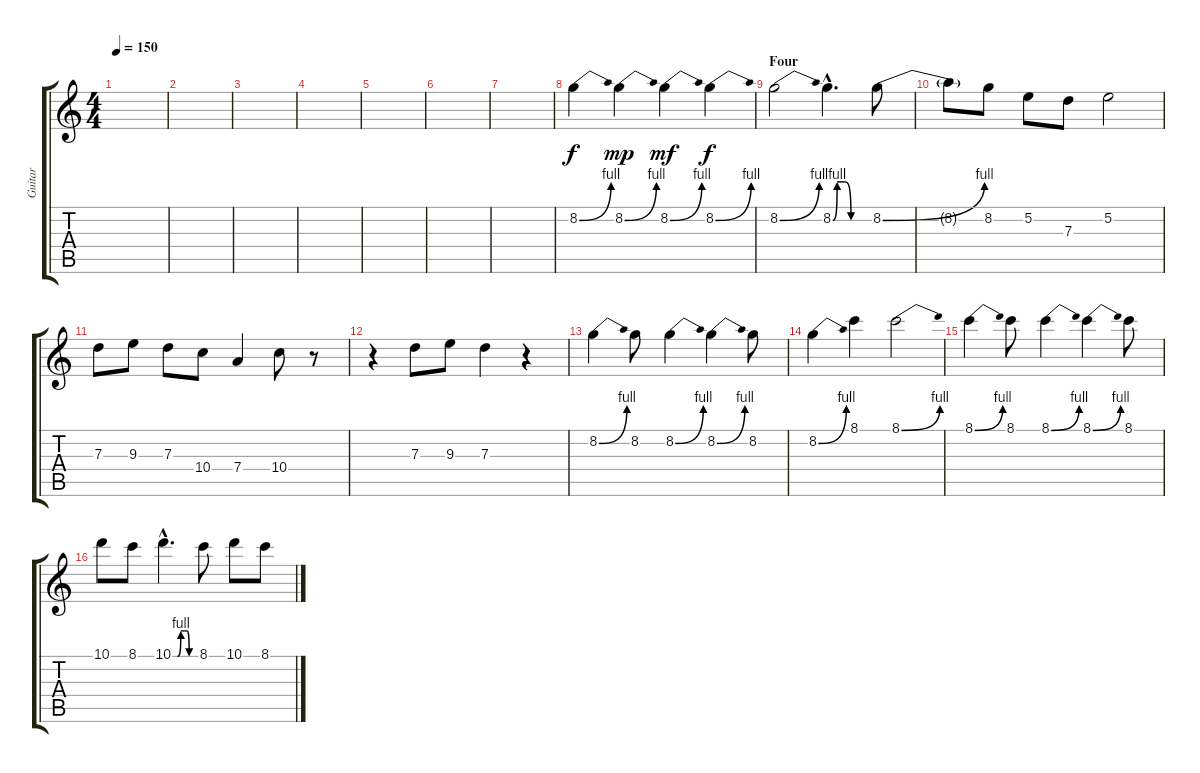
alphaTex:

\track ("Guitar" "Guitar") {instrument electricguitarjazz}
\staff {score tabs}
\tuning (E4 B3 G3 D3 A2 E2) {hide}
\ts (4 4)
\tempo 150
\clef g2
\ks c
|
|
|
|
|
|
|
8.2{be (bend 0 0 60 4)}.4 8.2{be (bend 0 0 60 4)}.4{dy mp} 8.2{be (bend 0 0 60 4)}.4{dy mf} 8.2{be (bend 0 0 60 4)}.4{dy f} |
\section ("" "Four")
8.2{be (bend 0 0 60 4)}.2 8.2{be (custom 0 0 7 4 15 4 20 4 30 0 45 0 60 0) hac}.4{d} 8.2{be (bend 0 0 60 4)}.8 |
8.2{t}.8 8.2.8 5.2.8 7.3.8 5.2.2 |
7.3.8 9.3.8 7.3.8 10.4.8 7.4.4 10.4.8 r.8 |
r.4 7.3.8 9.3.8 7.3.4 r.4 |
8.2{be (bend 0 0 60 4)}.4 8.2.8 8.2{be (bend 0 0 60 4)}.4 8.2{be (bend 0 0 60 4)}.4 8.2.8 |
8.2{be (bend 0 0 60 4)}.4 8.1.4 8.1{be (bend 0 0 60 4)}.2 |
8.1{be (bend 0 0 60 4)}.4 8.1.8 8.1{be (bend 0 0 60 4)}.4 8.1{be (bend 0 0 60 4)}.4 8.1.8 |
10.1.8 8.1.8 10.1{be (custom 0 0 12 0 21 4 25 4 30 4 37 4 43 0 49 0 60 0) hac}.4{d} 8.1.8 10.1.8 8.1.8
